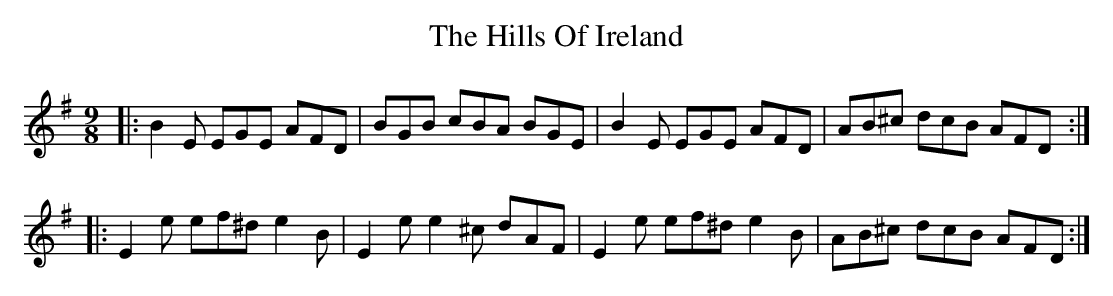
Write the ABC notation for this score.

X:1
T: The Hills Of Ireland
M: 9/8
L: 1/8
K: Emin
|:B2E EGE AFD|BGB cBA BGE|B2E EGE AFD|AB^c dcB AFD:|
|:E2e ef^d e2B|E2e e2^c dAF|E2e ef^d e2B|AB^c dcB AFD:|
